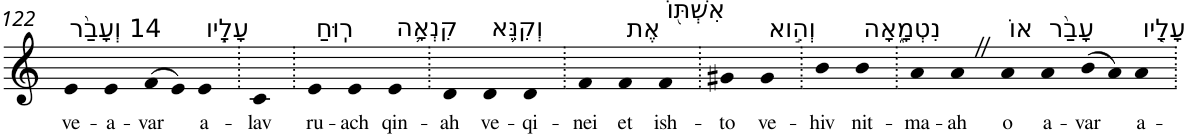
**kern	**text
*part1	*part1
*staff1	*staff1
*I"Piano	*
*I'Pno	*
!!LO:PB:g=z
*clefG2	*
*k[]	*
=122	=122
!LO:TX:a:t=14 וְעָבַ֨ר	!
!	!LO:LY:b
4e	ve-
!	!LO:LY:b
4e	-a-
!	!LO:LY:b
(>8f	-var
8e)	.
!LO:TX:a:t=עָלָ֧יו	!
!	!LO:LY:b
4e	a-
=123.	=123.
!	!LO:LY:b
4c	-lav
=124.	=124.
!LO:TX:a:t=רֽוּחַ	!
!	!LO:LY:b
4e	ru-
!	!LO:LY:b
4e	-ach
!LO:TX:a:t=קִנְאָ֛ה	!
!	!LO:LY:b
4e	qin-
=125.	=125.
!	!LO:LY:b
4d	-ah
!LO:TX:a:t=וְקִנֵּ֥א	!
!	!LO:LY:b
4d	ve-
!	!LO:LY:b
4d	-qi-
=126.	=126.
!	!LO:LY:b
4f	-nei
!LO:TX:a:t=אֶת	!
!	!LO:LY:b
4f	et
!LO:TX:a:t=אִשְׁתּ֖וֹ	!
!	!LO:LY:b
4f	ish-
=127.	=127.
!	!LO:LY:b
4g#X	-to
!LO:TX:a:t=וְהִ֣וא	!
!	!LO:LY:b
4g#	ve-
=128.	=128.
!	!LO:LY:b
4b	-hiv
!LO:TX:a:t=נִטְמָ֑אָה	!
!	!LO:LY:b
4b	nit-
=129.	=129.
!	!LO:LY:b
4a	-ma-
!	!LO:LY:b
4aZ	-ah
!LO:TX:a:t=אוֹ	!
!	!LO:LY:b
4a	o
!LO:TX:a:t=עָבַ֨ר	!
!	!LO:LY:b
4a	a-
!	!LO:LY:b
(>8b	-var
8a)	.
!LO:TX:a:t=עָלָ֤יו	!
!	!LO:LY:b
4a	a-
=.	=.
*-	*-
